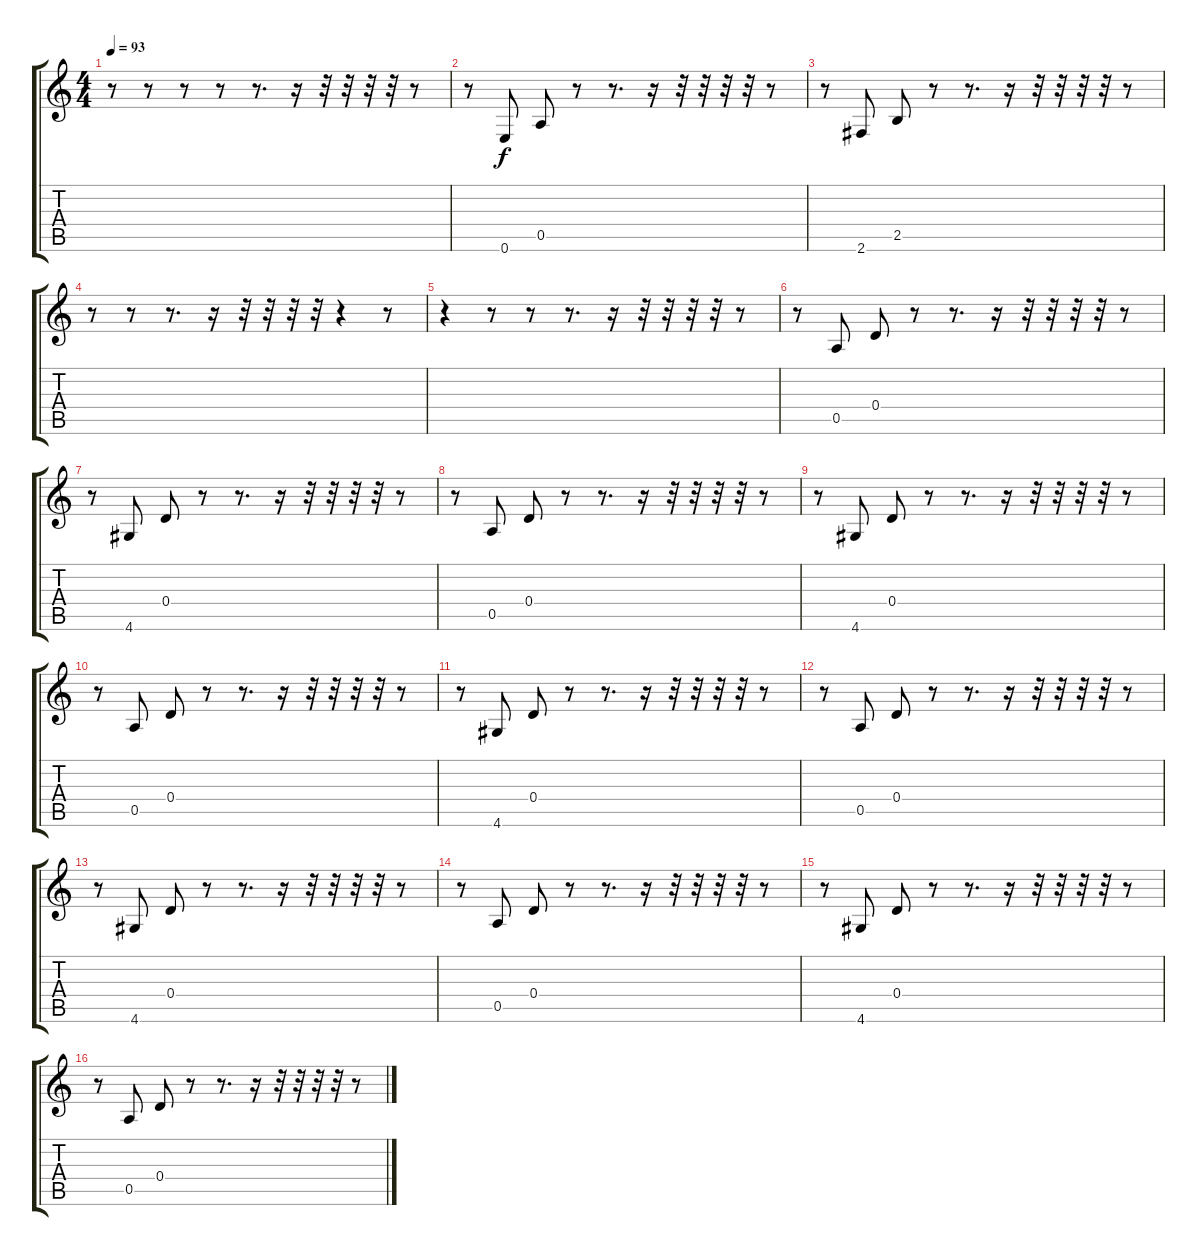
\track "" {instrument electricbassfinger}
\staff {score tabs}
\tuning (E4 B3 G3 D3 A2 E2) {hide}
\ts (4 4)
\tempo 93
\clef g2
\ks c
r.8{dy f} r.8 r.8 r.8 r.8{d} r.16 r.32 r.32 r.32 r.32 r.8 |
r.8 0.6.8 0.5.8 r.8 r.8{d} r.16 r.32 r.32 r.32 r.32 r.8 |
r.8 2.6.8 2.5.8 r.8 r.8{d} r.16 r.32 r.32 r.32 r.32 r.8 |
r.8 r.8 r.8{d} r.16 r.32 r.32 r.32 r.32 r.4 r.8 |
r.4 r.8 r.8 r.8{d} r.16 r.32 r.32 r.32 r.32 r.8 |
r.8 0.5.8 0.4.8 r.8 r.8{d} r.16 r.32 r.32 r.32 r.32 r.8 |
r.8 4.6.8 0.4.8 r.8 r.8{d} r.16 r.32 r.32 r.32 r.32 r.8 |
r.8 0.5.8 0.4.8 r.8 r.8{d} r.16 r.32 r.32 r.32 r.32 r.8 |
r.8 4.6.8 0.4.8 r.8 r.8{d} r.16 r.32 r.32 r.32 r.32 r.8 |
r.8 0.5.8 0.4.8 r.8 r.8{d} r.16 r.32 r.32 r.32 r.32 r.8 |
r.8 4.6.8 0.4.8 r.8 r.8{d} r.16 r.32 r.32 r.32 r.32 r.8 |
r.8 0.5.8 0.4.8 r.8 r.8{d} r.16 r.32 r.32 r.32 r.32 r.8 |
r.8 4.6.8 0.4.8 r.8 r.8{d} r.16 r.32 r.32 r.32 r.32 r.8 |
r.8 0.5.8 0.4.8 r.8 r.8{d} r.16 r.32 r.32 r.32 r.32 r.8 |
r.8 4.6.8 0.4.8 r.8 r.8{d} r.16 r.32 r.32 r.32 r.32 r.8 |
r.8 0.5.8 0.4.8 r.8 r.8{d} r.16 r.32 r.32 r.32 r.32 r.8
